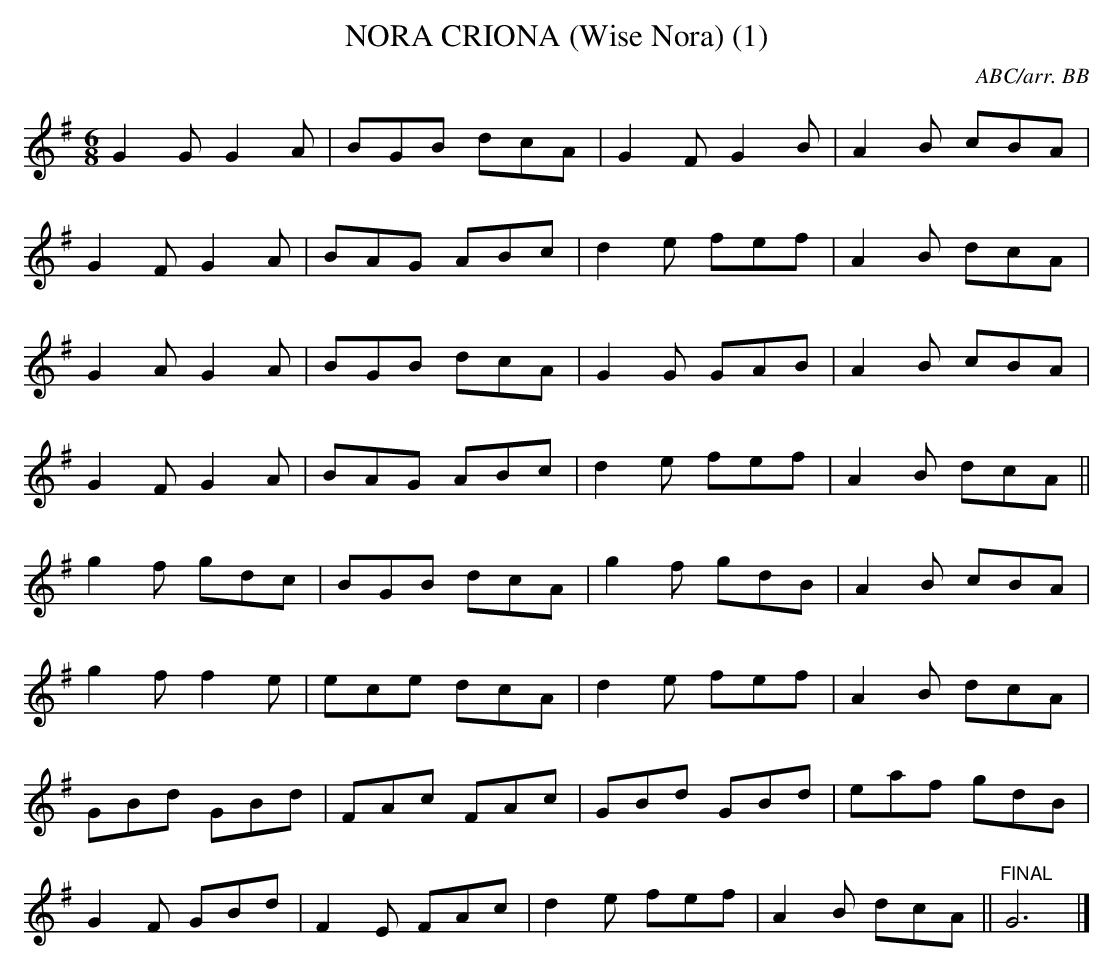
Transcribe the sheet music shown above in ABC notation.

X:1
T:NORA CRIONA (Wise Nora) (1)
C:ABC/arr. BB
M:6/8
L:1/8
K:G
G2G G2A|BGB dcA|G2F G2B|A2B cBA|
G2F G2A|BAG ABc|d2e fef|A2B dcA|
G2A G2A|BGB dcA|G2G GAB|A2B cBA|
G2F G2A|BAG ABc|d2e fef|A2B dcA||
g2f gdc|BGB dcA|g2f gdB|A2B cBA|
g2f f2e|ece dcA|d2e fef|A2B dcA|
GBd GBd|FAc FAc|GBd GBd|eaf gdB|
G2F GBd|F2E FAc|d2e fef|A2B dcA||\
"FINAL" G6 |]
